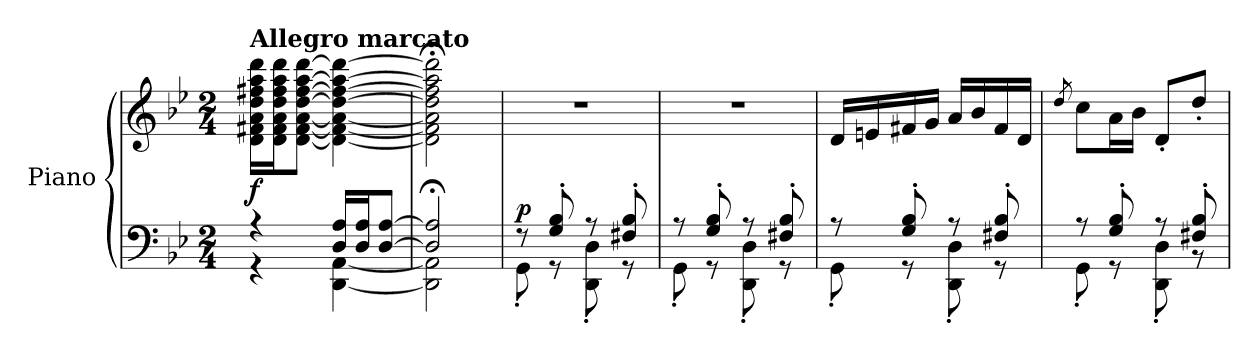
**kern	**kern	**dynam
*part1	*part1	*part1
*staff2	*staff1	*staff1/2
*I"Piano	*	*
*I'Pno.	*	*
*clefF4	*clefG2	*
*k[b-e-]	*k[b-e-]	*
*M2/4	*M2/4	*
*MM110	*MM110	*
=1	=1	=1
*^	*	*
!	!	!LO:TX:a:B:t=Allegro marcato	!
!	!	!	!LO:DY:a=2
4r	4r	16d\ 16f#X\ 16a\ 16dd\ 16ff#X\ 16aa\ 16ddd\LL	f
.	.	16d\ 16f#\ 16a\ 16dd\ 16ff#\ 16aa\ 16ddd\J	.
.	.	[8d\ [8f#\ [8a\ [8dd\ [8ff#\ [8aa\ [8ddd\J	.
16D/ 16A/LL	[4DD\ [4AA\	4d\_ 4f#\_ 4a\_ 4dd\_ 4ff#\_ 4aa\_ 4ddd\_	.
16D/ 16A/J	.	.	.
[8D/ [8A/J	.	.	.
=2	=2	=2	=2
*	*	*MM60	*
2D/];< 2A/];<	2DD\] 2AA\]	2d\];< 2f#\];< 2a\];< 2dd\];< 2ff#\];< 2aa\];< 2ddd\];<	.
=3	=3	=3	=3
*	*	*MM115	*
!	!	!	!LO:DY:a=2
8r	8GG'\	2r	p
8G/' 8B-/'	8r	.	.
8r	8DD\' 8D\'	.	.
8F#X/' 8B-/'	8r	.	.
=4	=4	=4	=4
8r	8GG'\	2r	.
8G/' 8B-/'	8r	.	.
8r	8DD\' 8D\'	.	.
8F#X/' 8B-/'	8r	.	.
=5	=5	=5	=5
8r	8GG'\	16d/LL	.
.	.	16en/	.
8G/' 8B-/'	8r	16f#X/	.
.	.	16g/JJ	.
8r	8DD\' 8D\'	16a/LL	.
.	.	16b-/	.
8F#X/' 8B-/'	8r	16f#/	.
.	.	16d/JJ	.
=6	=6	=6	=6
.	.	8qdd/	.
8r	8GG'\	8cc\L	.
8G/' 8B-/'	8r	16a\L	.
.	.	16b-\JJ	.
8r	8DD\' 8D\'	8d'/L	.
8F#X/' 8B-/'	8r	8dd'/J	.
*v	*v	*	*
=	=	=
*-	*-	*-
